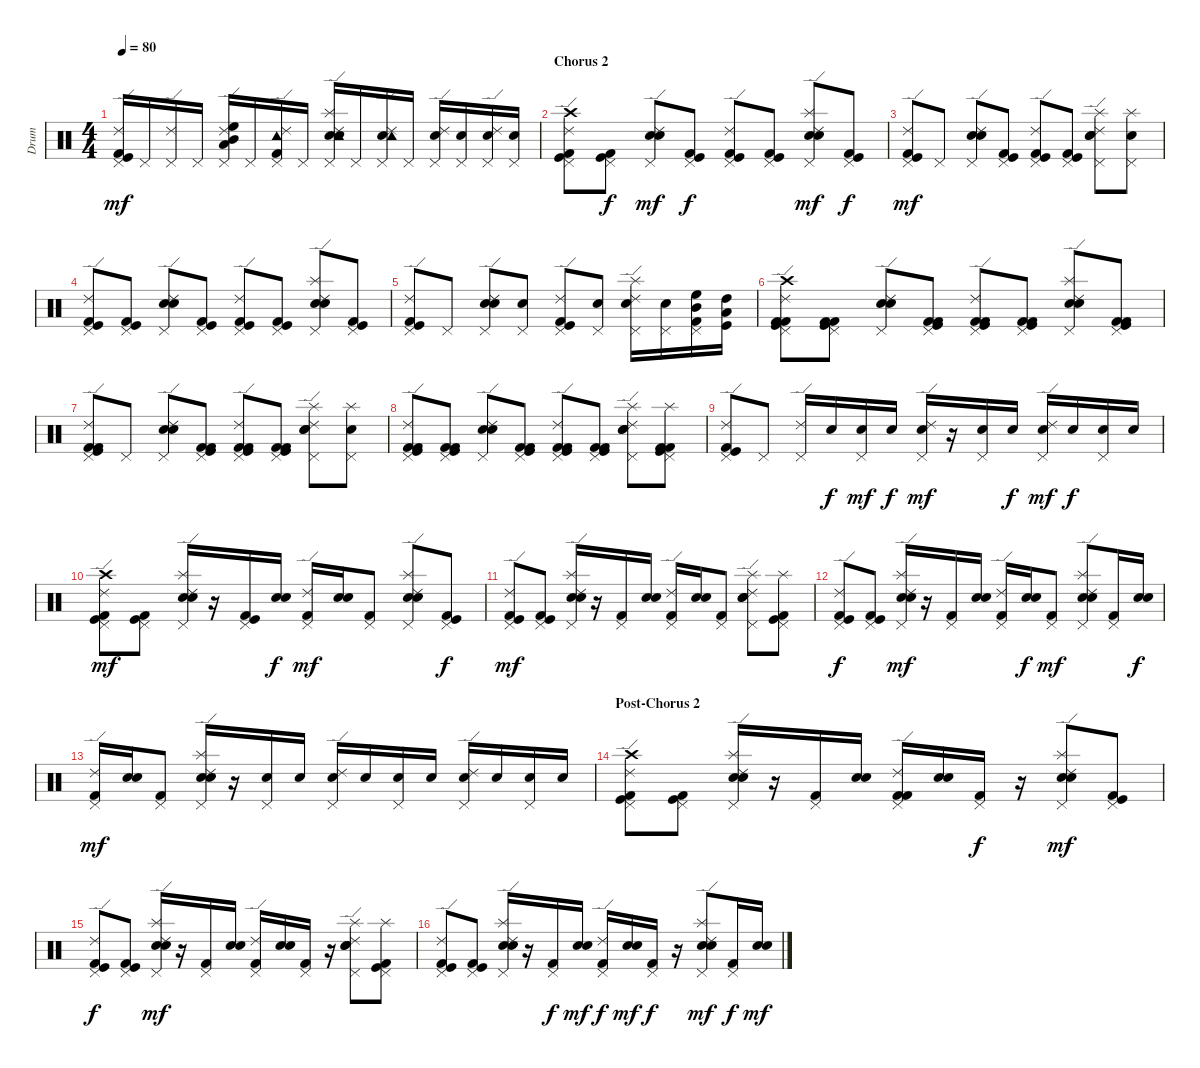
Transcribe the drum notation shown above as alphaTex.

\track ("Drum" "Drum") {instrument percussion}
\staff {score}
\articulation defaults
\ts (4 4)
\tempo 80
\clef neutral
\ks c
("Pedal Hi-Hat (hit)" "Ride (edge) 2" "Kick (hit)" "Kick (hit) 2").16{dy mf} "Pedal Hi-Hat (hit)".16 ("Pedal Hi-Hat (hit)" "Ride (edge) 2").16 "Pedal Hi-Hat (hit)".16 ("Pedal Hi-Hat (hit)" "Ride (edge) 2" "High Floor Tom (hit)" "Mid Tom (hit)" "Low Tom (hit)").16 "Pedal Hi-Hat (hit)".16 ("Pedal Hi-Hat (hit)" "Ride (edge) 2" "Tambourine (hit)" "Kick (hit) 2").16 "Pedal Hi-Hat (hit)".16 ("Pedal Hi-Hat (hit)" "Ride (edge) 2" "Snare (hit) 2" "Tambourine (hit)" "Splash (hit)" "Electric Snare (hit)").16 "Pedal Hi-Hat (hit)".16 ("Pedal Hi-Hat (hit)" "Ride (edge) 2" "Snare (hit) 2" "Tambourine (hit)").16 "Pedal Hi-Hat (hit)".16 ("Pedal Hi-Hat (hit)" "Ride (edge) 2" "Snare (hit) 2").16 ("Pedal Hi-Hat (hit)" "Snare (hit) 2").16 ("Pedal Hi-Hat (hit)" "Ride (edge) 2" "Snare (hit) 2").16 ("Pedal Hi-Hat (hit)" "Snare (hit) 2").16 |
\section ("" "Chorus 2")
("Pedal Hi-Hat (hit)" "Ride (edge) 2" "Crash high (hit)" "Kick (hit)" "Kick (hit) 2").8 ("Pedal Hi-Hat (hit)" "Kick (hit)" "Kick (hit) 2").8{dy f} ("Pedal Hi-Hat (hit)" "Ride (edge) 2" "Snare (hit) 2" "Electric Snare (hit)").8{dy mf} ("Pedal Hi-Hat (hit)" "Kick (hit)" "Kick (hit) 2").8{dy f} ("Pedal Hi-Hat (hit)" "Ride (edge) 2" "Kick (hit)" "Kick (hit) 2").8 ("Pedal Hi-Hat (hit)" "Kick (hit)" "Kick (hit) 2").8 ("Pedal Hi-Hat (hit)" "Ride (edge) 2" "Snare (hit) 2" "Electric Snare (hit)" "Splash (hit)").8{dy mf} ("Pedal Hi-Hat (hit)" "Kick (hit)" "Kick (hit) 2").8{dy f} |
("Pedal Hi-Hat (hit)" "Ride (edge) 2" "Kick (hit)" "Kick (hit) 2").8{dy mf} "Pedal Hi-Hat (hit)".8 ("Pedal Hi-Hat (hit)" "Ride (edge) 2" "Snare (hit) 2" "Electric Snare (hit)").8 ("Pedal Hi-Hat (hit)" "Kick (hit)" "Kick (hit) 2").8 ("Pedal Hi-Hat (hit)" "Ride (edge) 2" "Kick (hit)" "Kick (hit) 2").8 ("Pedal Hi-Hat (hit)" "Kick (hit)" "Kick (hit) 2").8 ("Pedal Hi-Hat (hit)" "Ride (edge) 2" "Snare (hit) 2" "Electric Snare (hit)" "Splash (hit)").8 ("Pedal Hi-Hat (hit)" "Splash (hit)" "Snare (hit) 2").8 |
("Pedal Hi-Hat (hit)" "Ride (edge) 2" "Kick (hit)" "Kick (hit) 2").8 ("Pedal Hi-Hat (hit)" "Kick (hit)" "Kick (hit) 2").8 ("Pedal Hi-Hat (hit)" "Ride (edge) 2" "Snare (hit) 2" "Electric Snare (hit)").8 ("Pedal Hi-Hat (hit)" "Kick (hit)" "Kick (hit) 2").8 ("Pedal Hi-Hat (hit)" "Ride (edge) 2" "Kick (hit)" "Kick (hit) 2").8 ("Pedal Hi-Hat (hit)" "Kick (hit)" "Kick (hit) 2").8 ("Pedal Hi-Hat (hit)" "Ride (edge) 2" "Snare (hit) 2" "Electric Snare (hit)" "Splash (hit)").8 ("Pedal Hi-Hat (hit)" "Kick (hit)" "Kick (hit) 2").8 |
("Pedal Hi-Hat (hit)" "Ride (edge) 2" "Kick (hit)" "Kick (hit) 2").8 "Pedal Hi-Hat (hit)".8 ("Pedal Hi-Hat (hit)" "Ride (edge) 2" "Snare (hit) 2" "Electric Snare (hit)").8 ("Pedal Hi-Hat (hit)" "Snare (hit) 2").8 ("Pedal Hi-Hat (hit)" "Ride (edge) 2" "Kick (hit)" "Kick (hit) 2").8 ("Pedal Hi-Hat (hit)" "Snare (hit) 2").8 ("Pedal Hi-Hat (hit)" "Ride (edge) 2" "Snare (hit) 2" "Splash (hit)").16 ("Pedal Hi-Hat (hit)" "Snare (hit) 2").16 ("Pedal Hi-Hat (hit)" "Mid Tom (hit)" "High Floor Tom (hit)" "Kick (hit) 2").16 ("High Tom (hit)" "Low Tom (hit)" "Kick (hit)").16 |
("Pedal Hi-Hat (hit)" "Ride (edge) 2" "Kick (hit) 2" "Kick (hit)" "Crash high (hit)" "Kick (hit) 2").8 ("Pedal Hi-Hat (hit)" "Kick (hit)" "Kick (hit) 2" "Kick (hit) 2").8 ("Pedal Hi-Hat (hit)" "Ride (edge) 2" "Snare (hit) 2" "Electric Snare (hit)").8 ("Pedal Hi-Hat (hit)" "Kick (hit)" "Kick (hit) 2" "Kick (hit) 2").8 ("Pedal Hi-Hat (hit)" "Ride (edge) 2" "Kick (hit)" "Kick (hit) 2" "Kick (hit) 2").8 ("Pedal Hi-Hat (hit)" "Kick (hit)" "Kick (hit) 2" "Kick (hit) 2").8 ("Pedal Hi-Hat (hit)" "Ride (edge) 2" "Snare (hit) 2" "Electric Snare (hit)" "Splash (hit)").8 ("Pedal Hi-Hat (hit)" "Kick (hit)" "Kick (hit) 2" "Kick (hit) 2").8 |
("Kick (hit)" "Kick (hit) 2" "Ride (edge) 2" "Pedal Hi-Hat (hit)" "Kick (hit) 2").8 "Pedal Hi-Hat (hit)".8 ("Electric Snare (hit)" "Snare (hit) 2" "Ride (edge) 2" "Pedal Hi-Hat (hit)").8 ("Kick (hit) 2" "Kick (hit)" "Pedal Hi-Hat (hit)" "Kick (hit) 2").8 ("Kick (hit) 2" "Kick (hit)" "Ride (edge) 2" "Pedal Hi-Hat (hit)" "Kick (hit) 2").8 ("Kick (hit) 2" "Kick (hit)" "Pedal Hi-Hat (hit)" "Kick (hit) 2").8 ("Electric Snare (hit)" "Snare (hit) 2" "Ride (edge) 2" "Pedal Hi-Hat (hit)" "Splash (hit)").8 ("Pedal Hi-Hat (hit)" "Snare (hit) 2" "Splash (hit)").8 |
("Kick (hit)" "Kick (hit) 2" "Ride (edge) 2" "Pedal Hi-Hat (hit)" "Kick (hit) 2").8 ("Kick (hit) 2" "Kick (hit)" "Pedal Hi-Hat (hit)" "Kick (hit) 2").8 ("Electric Snare (hit)" "Snare (hit) 2" "Ride (edge) 2" "Pedal Hi-Hat (hit)").8 ("Kick (hit) 2" "Kick (hit)" "Pedal Hi-Hat (hit)" "Kick (hit) 2").8 ("Kick (hit) 2" "Kick (hit)" "Ride (edge) 2" "Pedal Hi-Hat (hit)" "Kick (hit) 2").8 ("Kick (hit) 2" "Kick (hit)" "Pedal Hi-Hat (hit)" "Kick (hit) 2").8 ("Splash (hit)" "Electric Snare (hit)" "Snare (hit) 2" "Ride (edge) 2" "Pedal Hi-Hat (hit)").8 ("Splash (hit)" "Kick (hit) 2" "Kick (hit)" "Pedal Hi-Hat (hit)" "Kick (hit) 2").8 |
("Pedal Hi-Hat (hit)" "Ride (edge) 2" "Kick (hit)" "Kick (hit) 2").8 "Pedal Hi-Hat (hit)".8 ("Pedal Hi-Hat (hit)" "Ride (edge) 2").16 "Snare (hit) 2".16{dy f} ("Pedal Hi-Hat (hit)" "Snare (hit) 2").16{dy mf} "Snare (hit) 2".16{dy f} ("Pedal Hi-Hat (hit)" "Ride (edge) 2" "Snare (hit) 2").16{dy mf} r.16 ("Pedal Hi-Hat (hit)" "Snare (hit) 2").16 "Snare (hit) 2".16{dy f} ("Pedal Hi-Hat (hit)" "Ride (edge) 2" "Snare (hit) 2").16{dy mf} "Snare (hit) 2".16{dy f} ("Pedal Hi-Hat (hit)" "Snare (hit) 2").16 "Snare (hit) 2".16 |
("Pedal Hi-Hat (hit)" "Ride (edge) 2" "Crash high (hit)" "Kick (hit)" "Kick (hit) 2").8{dy mf} ("Pedal Hi-Hat (hit)" "Kick (hit)" "Kick (hit) 2").8 ("Pedal Hi-Hat (hit)" "Ride (edge) 2" "Snare (hit) 2" "Electric Snare (hit)" "Splash (hit)").16 r.16 ("Pedal Hi-Hat (hit)" "Kick (hit)" "Kick (hit) 2").16 ("Electric Snare (hit)" "Snare (hit) 2").16{dy f} ("Pedal Hi-Hat (hit)" "Ride (edge) 2" "Kick (hit) 2").16{dy mf} ("Electric Snare (hit)" "Snare (hit) 2").16 ("Pedal Hi-Hat (hit)" "Kick (hit) 2").8 ("Pedal Hi-Hat (hit)" "Electric Snare (hit)" "Snare (hit) 2" "Ride (edge) 2" "Splash (hit)").8 ("Pedal Hi-Hat (hit)" "Kick (hit)" "Kick (hit) 2").8{dy f} |
("Pedal Hi-Hat (hit)" "Ride (edge) 2" "Kick (hit)" "Kick (hit) 2").8{dy mf} ("Pedal Hi-Hat (hit)" "Kick (hit)" "Kick (hit) 2").8 ("Pedal Hi-Hat (hit)" "Ride (edge) 2" "Snare (hit) 2" "Electric Snare (hit)" "Splash (hit)").16 r.16 ("Pedal Hi-Hat (hit)" "Kick (hit) 2").16 ("Electric Snare (hit)" "Snare (hit) 2").16 ("Pedal Hi-Hat (hit)" "Ride (edge) 2" "Kick (hit) 2").16 ("Electric Snare (hit)" "Snare (hit) 2").16 ("Pedal Hi-Hat (hit)" "Kick (hit) 2").8 ("Pedal Hi-Hat (hit)" "Ride (edge) 2" "Snare (hit) 2" "Electric Snare (hit)" "Splash (hit)").8 ("Pedal Hi-Hat (hit)" "Splash (hit)" "Kick (hit)" "Kick (hit) 2").8 |
("Pedal Hi-Hat (hit)" "Ride (edge) 2" "Kick (hit)" "Kick (hit) 2").8{dy f} ("Pedal Hi-Hat (hit)" "Kick (hit)" "Kick (hit) 2").8 ("Pedal Hi-Hat (hit)" "Ride (edge) 2" "Snare (hit) 2" "Electric Snare (hit)" "Splash (hit)").16{dy mf} r.16 ("Pedal Hi-Hat (hit)" "Kick (hit) 2").16 ("Electric Snare (hit)" "Snare (hit) 2").16 ("Ride (edge) 2" "Pedal Hi-Hat (hit)" "Kick (hit) 2").16 ("Electric Snare (hit)" "Snare (hit) 2").16{dy f} ("Pedal Hi-Hat (hit)" "Kick (hit) 2").8{dy mf} ("Pedal Hi-Hat (hit)" "Ride (edge) 2" "Snare (hit) 2" "Electric Snare (hit)" "Splash (hit)").8 ("Pedal Hi-Hat (hit)" "Kick (hit) 2").16 ("Electric Snare (hit)" "Snare (hit) 2").16{dy f} |
("Pedal Hi-Hat (hit)" "Ride (edge) 2" "Kick (hit) 2").16{dy mf} ("Snare (hit) 2" "Electric Snare (hit)").16 ("Pedal Hi-Hat (hit)" "Kick (hit) 2").8 ("Pedal Hi-Hat (hit)" "Ride (edge) 2" "Snare (hit) 2" "Electric Snare (hit)" "Splash (hit)").16 r.16 ("Pedal Hi-Hat (hit)" "Snare (hit) 2").16 "Snare (hit) 2".16 ("Pedal Hi-Hat (hit)" "Ride (edge) 2" "Snare (hit) 2").16 "Snare (hit) 2".16 ("Pedal Hi-Hat (hit)" "Snare (hit) 2").16 "Snare (hit) 2".16 ("Pedal Hi-Hat (hit)" "Ride (edge) 2" "Snare (hit) 2").16 "Snare (hit) 2".16 ("Pedal Hi-Hat (hit)" "Snare (hit) 2").16 "Snare (hit) 2".16 |
\section ("" "Post-Chorus 2")
("Pedal Hi-Hat (hit)" "Ride (edge) 2" "Crash high (hit)" "Kick (hit)" "Kick (hit) 2").8 ("Pedal Hi-Hat (hit)" "Kick (hit)" "Kick (hit) 2").8 ("Pedal Hi-Hat (hit)" "Ride (edge) 2" "Snare (hit) 2" "Electric Snare (hit)" "Splash (hit)").16 r.16 ("Pedal Hi-Hat (hit)" "Kick (hit) 2").16 ("Electric Snare (hit)" "Snare (hit) 2").16 ("Kick (hit) 2" "Ride (edge) 2" "Pedal Hi-Hat (hit)" "Kick (hit) 2").16 ("Electric Snare (hit)" "Snare (hit) 2").16 ("Pedal Hi-Hat (hit)" "Kick (hit) 2").16{dy f} r.16 ("Pedal Hi-Hat (hit)" "Ride (edge) 2" "Snare (hit) 2" "Electric Snare (hit)" "Splash (hit)").8{dy mf} ("Pedal Hi-Hat (hit)" "Kick (hit)" "Kick (hit) 2").8 |
("Pedal Hi-Hat (hit)" "Ride (edge) 2" "Kick (hit)" "Kick (hit) 2").8{dy f} ("Pedal Hi-Hat (hit)" "Kick (hit)" "Kick (hit) 2").8 ("Pedal Hi-Hat (hit)" "Ride (edge) 2" "Snare (hit) 2" "Electric Snare (hit)" "Splash (hit)").16{dy mf} r.16 ("Pedal Hi-Hat (hit)" "Kick (hit) 2").16 ("Electric Snare (hit)" "Snare (hit) 2").16 ("Pedal Hi-Hat (hit)" "Ride (edge) 2" "Kick (hit) 2").16 ("Electric Snare (hit)" "Snare (hit) 2").16 ("Pedal Hi-Hat (hit)" "Kick (hit) 2").16 r.16 ("Pedal Hi-Hat (hit)" "Electric Snare (hit)" "Snare (hit) 2" "Ride (edge) 2" "Splash (hit)").8 ("Pedal Hi-Hat (hit)" "Splash (hit)" "Kick (hit)" "Kick (hit) 2").8 |
("Pedal Hi-Hat (hit)" "Ride (edge) 2" "Kick (hit)" "Kick (hit) 2").8 ("Pedal Hi-Hat (hit)" "Kick (hit)" "Kick (hit) 2").8 ("Pedal Hi-Hat (hit)" "Ride (edge) 2" "Snare (hit) 2" "Electric Snare (hit)" "Splash (hit)").16 r.16 ("Pedal Hi-Hat (hit)" "Kick (hit) 2").16{dy f} ("Electric Snare (hit)" "Snare (hit) 2").16{dy mf} ("Pedal Hi-Hat (hit)" "Ride (edge) 2" "Kick (hit) 2").16{dy f} ("Electric Snare (hit)" "Snare (hit) 2").16{dy mf} ("Pedal Hi-Hat (hit)" "Kick (hit) 2").16{dy f} r.16 ("Pedal Hi-Hat (hit)" "Ride (edge) 2" "Snare (hit) 2" "Electric Snare (hit)" "Splash (hit)").8{dy mf} ("Pedal Hi-Hat (hit)" "Kick (hit) 2").16{dy f} ("Electric Snare (hit)" "Snare (hit) 2").16{dy mf}
